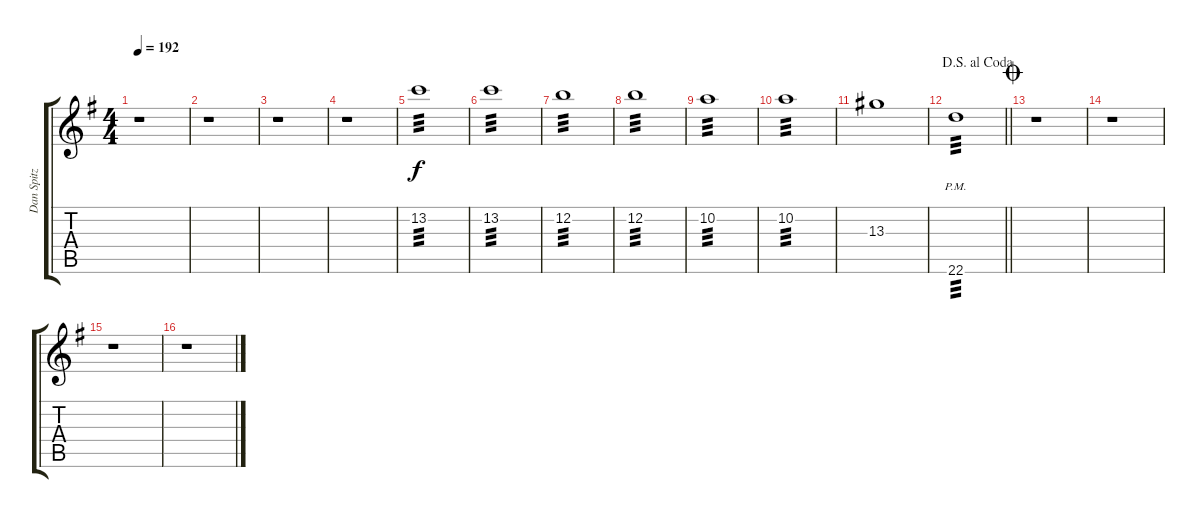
\track ("Dan Spitz" "Dan Spitz") {instrument distortionguitar}
\staff {score tabs}
\tuning (E4 B3 G3 D3 A2 E2) {hide}
\ts (4 4)
\tempo 192
\clef g2
\ks g
r.1{dy f} |
r.1 |
r.1 |
r.1 |
13.2.1{tp 3} |
13.2.1{tp 3} |
12.2.1{tp 3} |
12.2.1{tp 3} |
10.2.1{tp 3} |
10.2.1{tp 3} |
13.3.1 |
\jump dalsegnoalcoda
\barLineRight lightlight
22.6{pm}.1{tp 3} |
\jump coda
r.1 |
r.1 |
r.1 |
r.1
